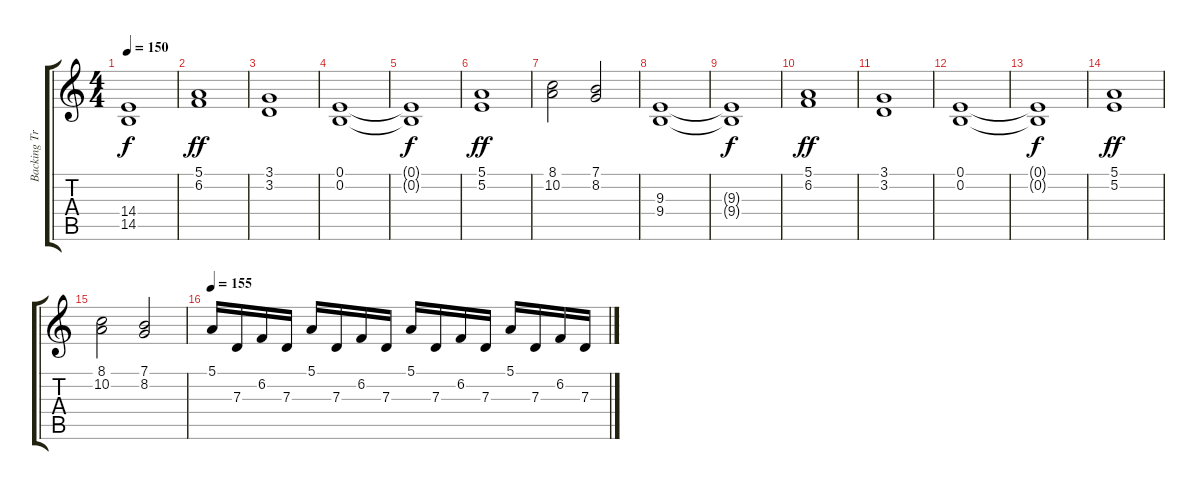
\track ("Backing Track (Strings)" "Backing Tr") {instrument stringensemble1}
\staff {score tabs}
\tuning (E4 B3 G3 D3 A2 E2) {hide}
\ts (4 4)
\tempo 150
\clef g2
\ks c
(14.4{t} 14.5{t}).1{dy f} |
(5.1 6.2).1{dy ff} |
(3.1 3.2).1 |
(0.1 0.2).1 |
(0.1{t} 0.2{t}).1{dy f} |
(5.1 5.2).1{dy ff} |
(8.1 10.2).2 (7.1 8.2).2 |
(9.3 9.4).1 |
(9.3{t} 9.4{t}).1{dy f} |
(5.1 6.2).1{dy ff} |
(3.1 3.2).1 |
(0.1 0.2).1 |
(0.1{t} 0.2{t}).1{dy f} |
(5.1 5.2).1{dy ff} |
(8.1 10.2).2 (7.1 8.2).2 |
\tempo 155
5.1.16 7.3.16 6.2.16 7.3.16 5.1.16 7.3.16 6.2.16 7.3.16 5.1.16 7.3.16 6.2.16 7.3.16 5.1.16 7.3.16 6.2.16 7.3.16
